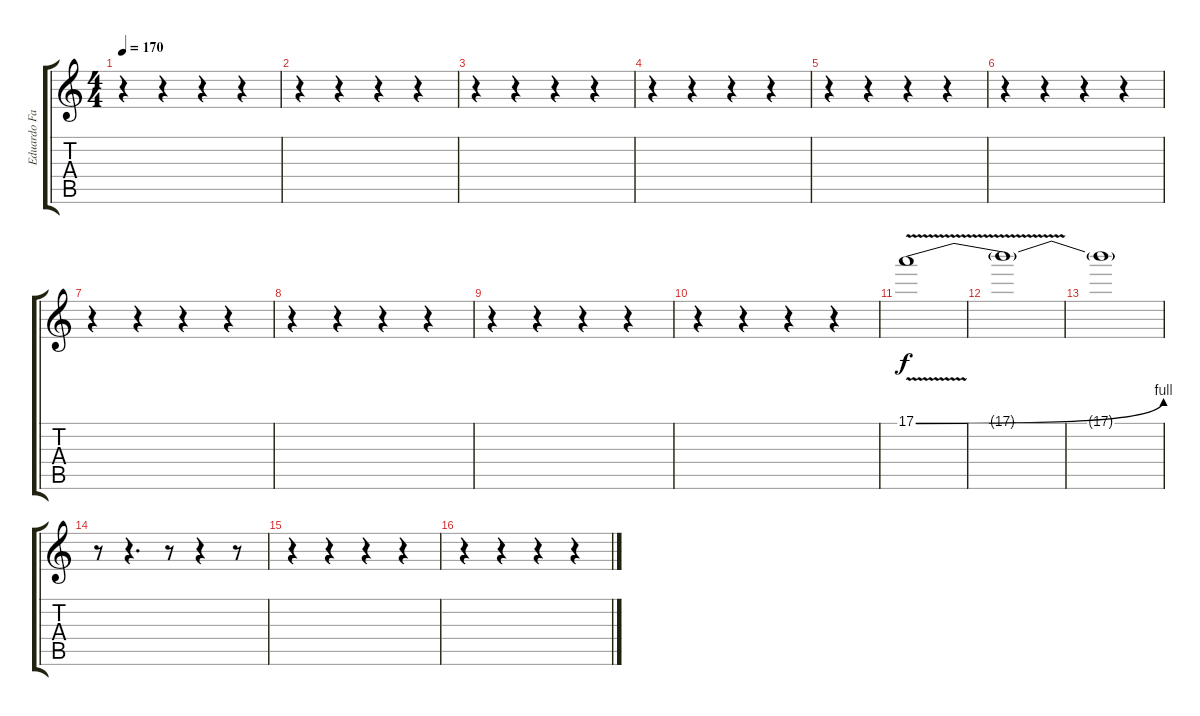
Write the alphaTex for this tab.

\track ("Eduardo Falaschi" "Eduardo Fa") {instrument overdrivenguitar}
\staff {score tabs}
\tuning (E4 B3 G3 D3 A2 E2) {hide}
\ts (4 4)
\tempo 170
\clef g2
\ks c
r.4{dy f} r.4 r.4 r.4 |
r.4 r.4 r.4 r.4 |
r.4 r.4 r.4 r.4 |
r.4 r.4 r.4 r.4 |
r.4 r.4 r.4 r.4 |
r.4 r.4 r.4 r.4 |
r.4 r.4 r.4 r.4 |
r.4 r.4 r.4 r.4 |
r.4 r.4 r.4 r.4 |
r.4 r.4 r.4 r.4 |
17.1{be (bend 0 0 60 4) v}.1 |
17.1{t}.1 |
17.1{t}.1 |
r.8 r.4{d} r.8 r.4 r.8 |
r.4 r.4 r.4 r.4 |
r.4 r.4 r.4 r.4
